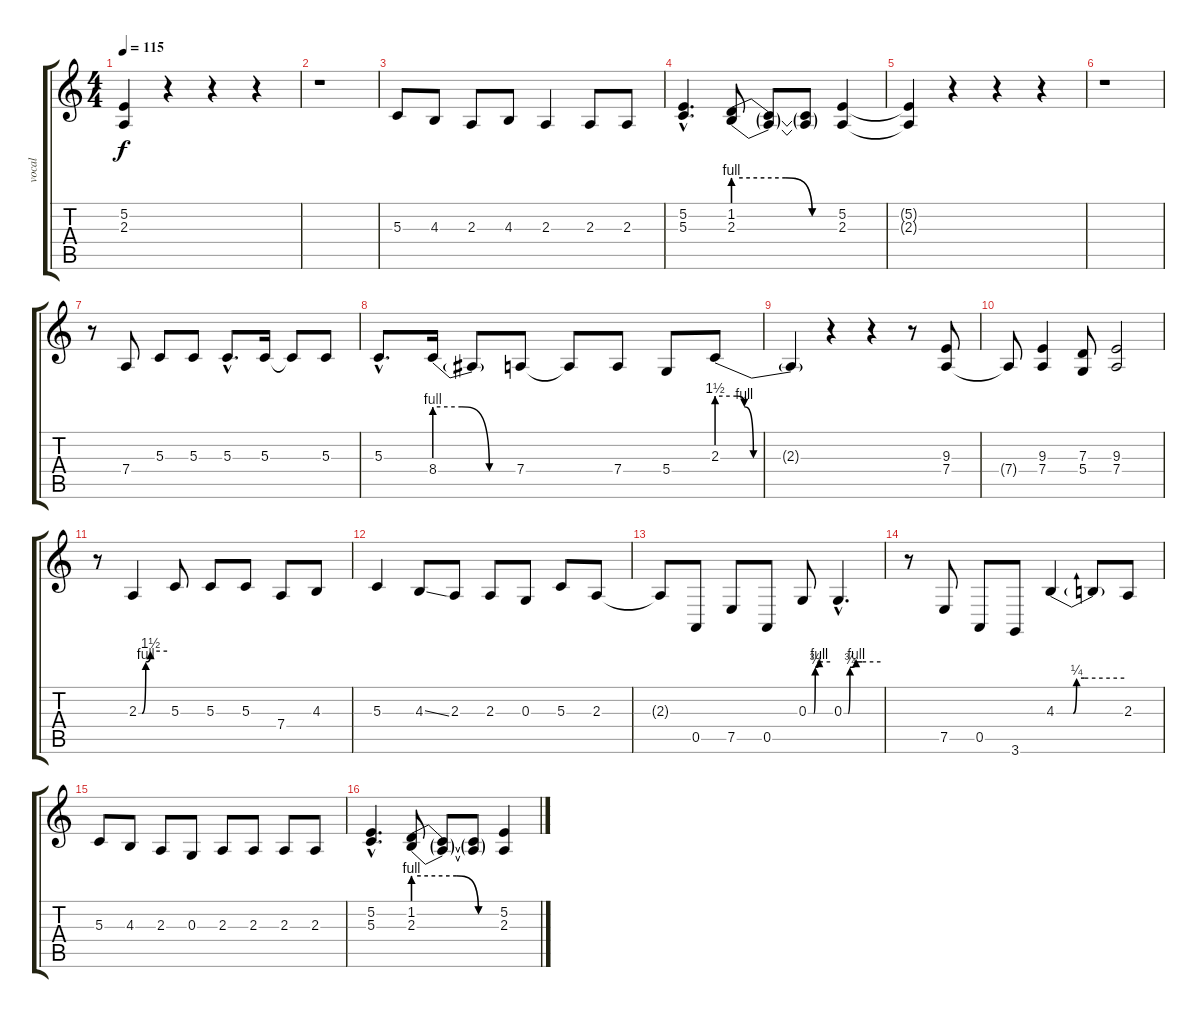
\track ("vocal" "vocal") {instrument lead1square}
\staff {score tabs}
\tuning (E4 B3 G3 D3 A2 E2) {hide}
\ts (4 4)
\tempo 115
\clef g2
\ks c
(5.2{t} 2.3{t}).4{dy f} r.4 r.4 r.4 |
r.1 |
5.3.8 4.3.8 2.3.8 4.3.8 2.3.4 2.3.8 2.3.8 |
(5.2{hac} 5.3{hac}).4{d} (1.2{be (custom 0 4 30 4 45 0 60 0)} 2.3{be (custom 0 4 30 4 45 0 60 0)}).8 (1.2{t} 2.3{t}).8 (1.2{t} 2.3{t}).8 (5.2 2.3).4 |
(5.2{t} 2.3{t}).4 r.4 r.4 r.4 |
r.1 |
r.8 7.4.8 5.3.8 5.3.8 5.3{hac}.8{d} 5.3.16 5.3{t}.8 5.3.8 |
5.3{hac}.8{d} 8.4{be (custom 0 4 20 4 40 0 60 0)}.16 8.4{t}.8 7.4.8 7.4{t}.8 7.4.8 5.4.8 2.3{be (custom 0 6 11 6 15 4 20 0 60 0)}.8 |
2.3{t}.4 r.4 r.4 r.8 (9.3 7.4).8 |
7.4{t}.8 (9.3 7.4).4 (7.3 5.4).8 (9.3 7.4).2 |
r.8 2.3{be (custom 0 0 7 0 15 4 25 6 60 6)}.4 5.3.8 5.3.8 5.3.8 7.4.8 4.3.8 |
5.3.4 4.3{ss}.8 2.3.8 2.3.8 0.3.8 5.3.8 2.3.8 |
2.3{t}.8 0.5.8 7.5.8 0.5.8 0.3{be (custom 0 0 15 0 19 3 30 4 60 4)}.8 0.3{be (custom 0 0 7 0 10 3 20 4 30 4 60 4) hac}.4{d} |
r.8 7.5.8 0.5.8 3.6.8 4.3{be (custom 0 0 15 0 18 1 25 1 60 1)}.4 4.3{t}.8 2.3.8 |
5.3.8 4.3.8 2.3.8 0.3.8 2.3.8 2.3.8 2.3.8 2.3.8 |
(5.2{hac} 5.3{hac}).4{d} (1.2{be (custom 0 4 30 4 45 0 60 0)} 2.3{be (custom 0 4 30 4 45 0 60 0)}).8 (1.2{t} 2.3{t}).8 (1.2{t} 2.3{t}).8 (5.2 2.3).4
